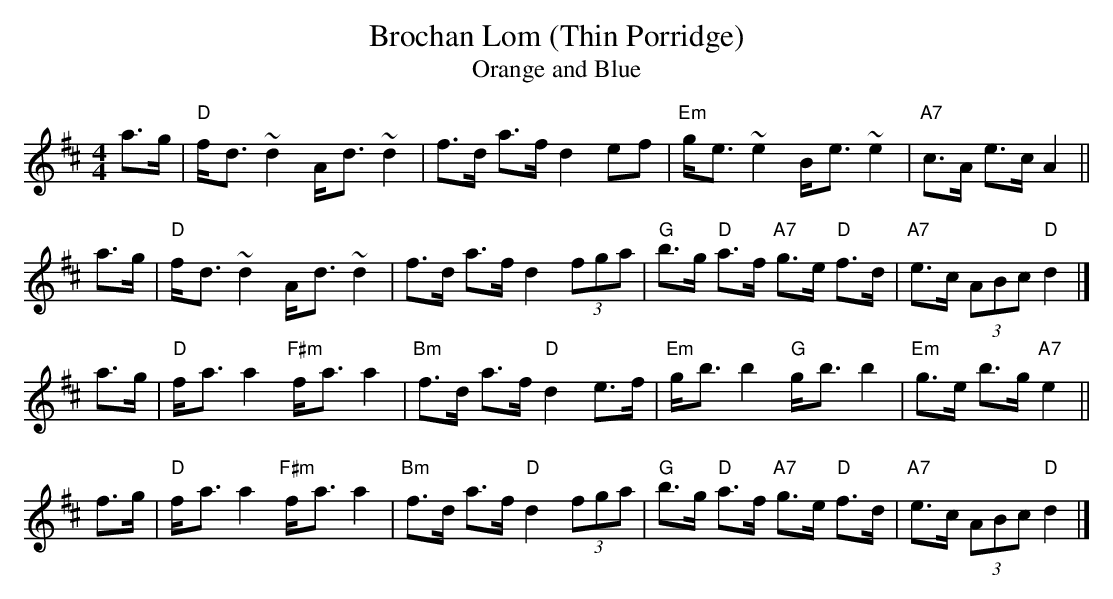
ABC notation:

X:1
T: Brochan Lom (Thin Porridge)
T: Orange and Blue
M: 4/4
L: 1/8
K: D
a>g | "D"f-<d ~d2 A-<d ~d2 | f>d a>f d2 ef \
    | "Em"g-<e ~e2 B-<e ~e2 | "A7"c>A e>c A2 ||
a>g | "D"f-<d ~d2 A-<d ~d2 | f>d a>f d2 (3fga \
    | "G"b>g "D"a>f "A7"g>e "D"f>d | "A7"e>c (3ABc "D"d2 |]
a>g | "D"f-<a a2 "F#m"f-<a a2 | "Bm"f>d a>f "D"d2 e>f \
    | "Em"g-<b b2 "G"g-<b b2 | "Em"g>e b>g "A7"e2 ||
f>g | "D"f-<a a2 "F#m"f-<a a2 | "Bm"f>d a>f "D"d2 (3fga \
    | "G"b>g "D"a>f "A7"g>e "D"f>d | "A7"e>c (3ABc "D"d2 |]
